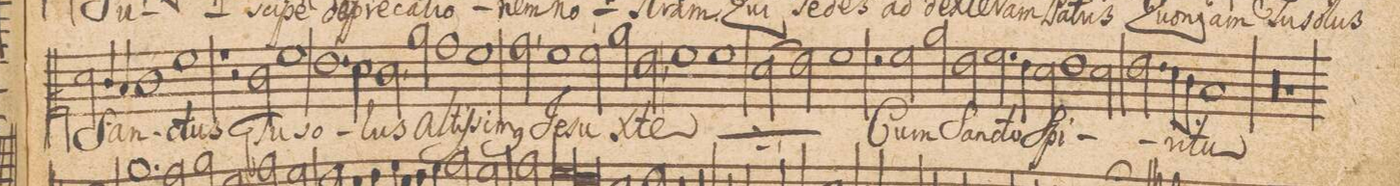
**kern	**text
*I"ALTVS.	*
*clefC2	*
*k[bn]	*
*met(C|)	*
*M2/1	*
2f\	San-
4e/	.
4d/	.
=75-	=75-
1e	.
1a	-ctus
=76-	=76-
1rb	.
2r	.
2e\	Tu
=77-	=77-
1a	so-
1.g	.
=78-	=78-
*2\left	*
2f\	.
*2\right	*
2e,\	-lus
2cc\	al-
=79-	=79-
1b	-tiſ-
1a	-si-
=80-	=80-
2b,\	-mus
1a	Je-
2a\	-su
=81-	=81-
2cc\	X-
2g,\	-te
*	*ij
1a	Je-
=82-	=82-
1a	-su
(2f\	X-
2g\)	.
=83-	=83-
1a	-te
*	*Xij
2ra	.
2a\	Cum
=84-	=84-
2cc\	San-
2g\	-cto
2.a\	ſpi-
4g\	.
=85-	=85-
2f\	.
1g	.
2f\	.
=86-	=86-
2.g\	.
8f\L	-ri-
8e\J	.
1d	-tu
=87-	=87-
00r	.
=88-	=88-
=89-	=89-
1r	.
*-	*-
